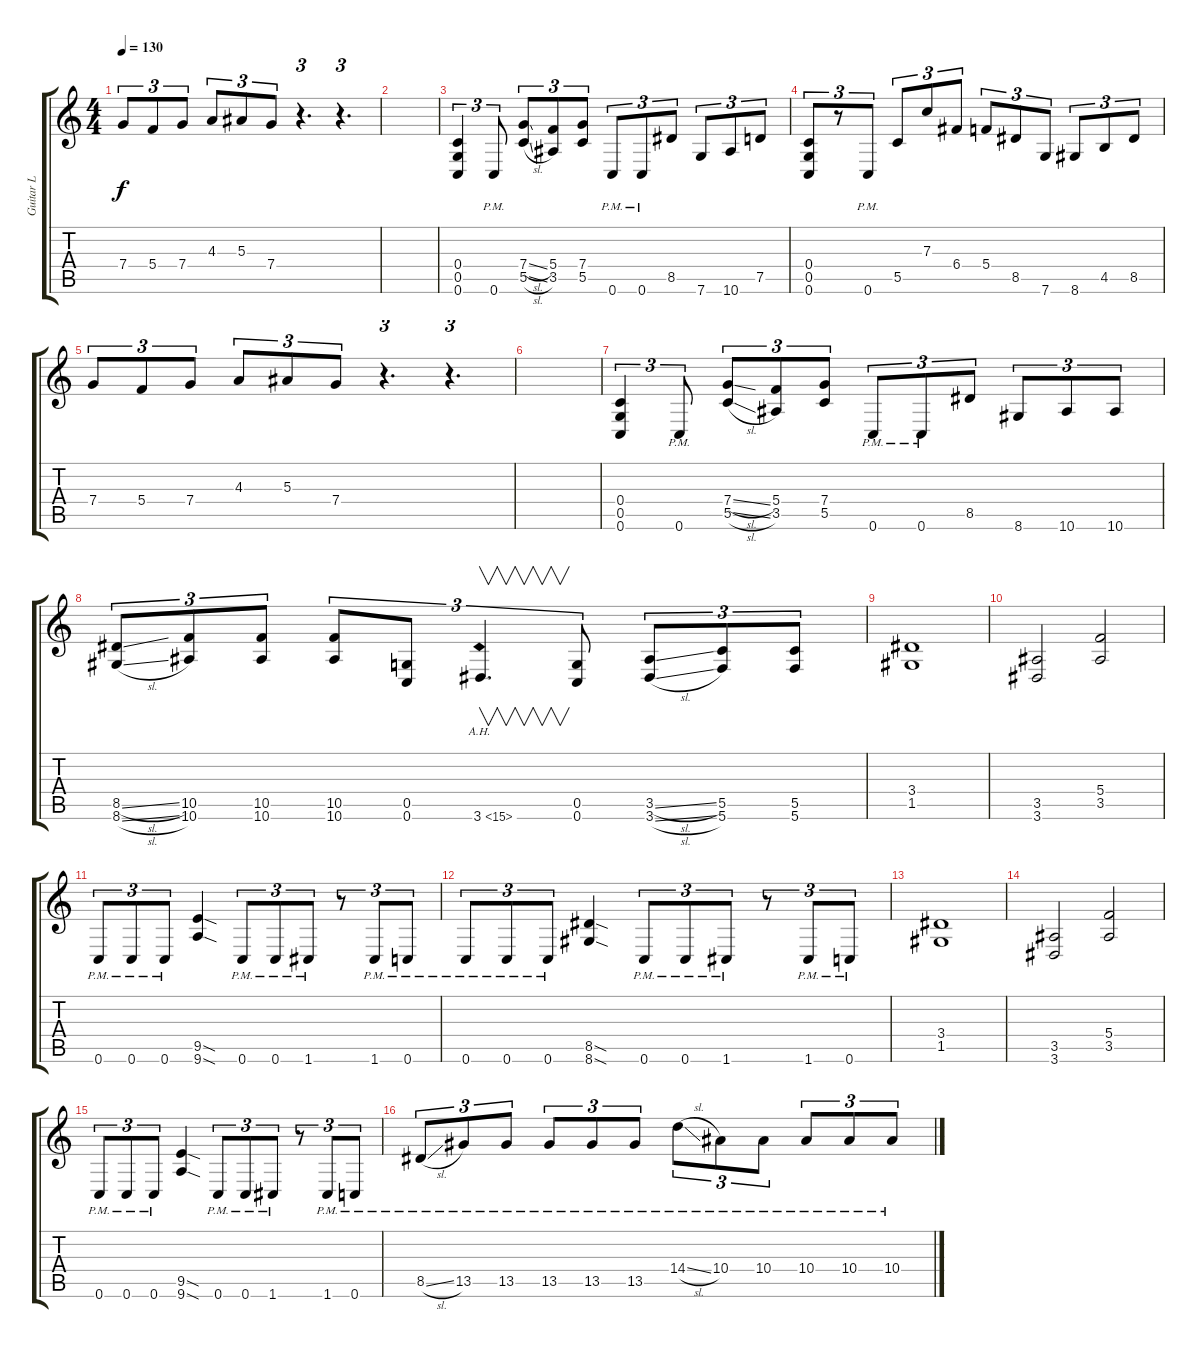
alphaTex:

\track ("Guitar L" "Guitar L") {instrument overdrivenguitar}
\staff {score tabs}
\tuning (D4 A3 F3 C3 G2 C2) {hide}
\ts (4 4)
\tempo 130
\clef g2
\ks c
7.4.8{tu (3 2) dy f} 5.4.8{tu (3 2)} 7.4.8{tu (3 2)} 4.3.8{tu (3 2)} 5.3.8{tu (3 2)} 7.4.8{tu (3 2)} r.4{d tu (3 2)} r.4{d tu (3 2)} |
|
(0.4 0.5 0.6).4{tu (3 2)} 0.6{pm}.8{tu (3 2)} (7.4{sl} 5.5{sl}).8{tu (3 2)} (5.4 3.5).8{tu (3 2)} (7.4 5.5).8{tu (3 2)} 0.6{pm}.8{tu (3 2)} 0.6{pm}.8{tu (3 2)} 8.5.8{tu (3 2)} 7.6.8{tu (3 2)} 10.6.8{tu (3 2)} 7.5.8{tu (3 2)} |
(0.4 0.5 0.6).8{tu (3 2)} r.8{tu (3 2)} 0.6{pm}.8{tu (3 2)} 5.5.8{tu (3 2)} 7.3.8{tu (3 2)} 6.4.8{tu (3 2)} 5.4.8{tu (3 2)} 8.5.8{tu (3 2)} 7.6.8{tu (3 2)} 8.6.8{tu (3 2)} 4.5.8{tu (3 2)} 8.5.8{tu (3 2)} |
7.4.8{tu (3 2)} 5.4.8{tu (3 2)} 7.4.8{tu (3 2)} 4.3.8{tu (3 2)} 5.3.8{tu (3 2)} 7.4.8{tu (3 2)} r.4{d tu (3 2)} r.4{d tu (3 2)} |
|
(0.4 0.5 0.6).4{tu (3 2)} 0.6{pm}.8{tu (3 2)} (7.4{sl} 5.5{sl}).8{tu (3 2)} (5.4 3.5).8{tu (3 2)} (7.4 5.5).8{tu (3 2)} 0.6{pm}.8{tu (3 2)} 0.6{pm}.8{tu (3 2)} 8.5.8{tu (3 2)} 8.6.8{tu (3 2)} 10.6.8{tu (3 2)} 10.6.8{tu (3 2)} |
(8.5{sl} 8.6{sl}).8{tu (3 2)} (10.5 10.6).8{tu (3 2)} (10.5 10.6).8{tu (3 2)} (10.5 10.6).8{tu (3 2)} (0.5 0.6).8{tu (3 2)} 3.6{ah 12}.4{v d tu (3 2)} (0.5 0.6).8{tu (3 2)} (3.5{sl} 3.6{sl}).8{tu (3 2)} (5.5 5.6).8{tu (3 2)} (5.5 5.6).8{tu (3 2)} |
(3.4 1.5).1 |
(3.5 3.6).2 (5.4 3.5).2 |
0.6{pm}.8{tu (3 2)} 0.6{pm}.8{tu (3 2)} 0.6{pm}.8{tu (3 2)} (9.5{sod} 9.6{sod}).4 0.6{pm}.8{tu (3 2)} 0.6{pm}.8{tu (3 2)} 1.6{pm}.8{tu (3 2)} r.8{tu (3 2)} 1.6{pm}.8{tu (3 2)} 0.6{pm}.8{tu (3 2)} |
0.6{pm}.8{tu (3 2)} 0.6{pm}.8{tu (3 2)} 0.6{pm}.8{tu (3 2)} (8.5{sod} 8.6{sod}).4 0.6{pm}.8{tu (3 2)} 0.6{pm}.8{tu (3 2)} 1.6{pm}.8{tu (3 2)} r.8{tu (3 2)} 1.6{pm}.8{tu (3 2)} 0.6{pm}.8{tu (3 2)} |
(3.4 1.5).1 |
(3.5 3.6).2 (5.4 3.5).2 |
0.6{pm}.8{tu (3 2)} 0.6{pm}.8{tu (3 2)} 0.6{pm}.8{tu (3 2)} (9.5{sod} 9.6{sod}).4 0.6{pm}.8{tu (3 2)} 0.6{pm}.8{tu (3 2)} 1.6{pm}.8{tu (3 2)} r.8{tu (3 2)} 1.6{pm}.8{tu (3 2)} 0.6{pm}.8{tu (3 2)} |
8.5{sl pm}.8{tu (3 2)} 13.5{pm}.8{tu (3 2)} 13.5{pm}.8{tu (3 2)} 13.5{pm}.8{tu (3 2)} 13.5{pm}.8{tu (3 2)} 13.5{pm}.8{tu (3 2)} 14.4{sl pm}.8{tu (3 2)} 10.4{pm}.8{tu (3 2)} 10.4{pm}.8{tu (3 2)} 10.4{pm}.8{tu (3 2)} 10.4{pm}.8{tu (3 2)} 10.4{pm}.8{tu (3 2)}
